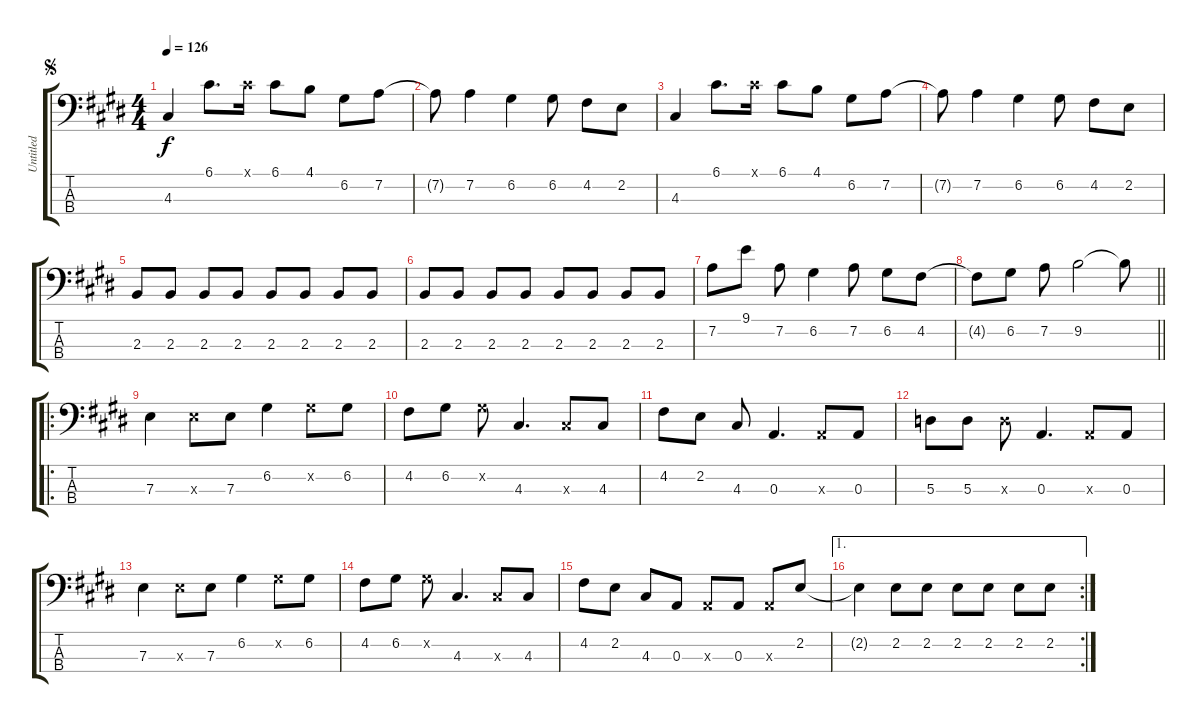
\track ("Untitled" "Untitled") {instrument electricbassfinger}
\staff {score tabs}
\tuning (G2 D2 A1 E1) {hide}
\ts (4 4)
\jump segno
\tempo 126
\clef f4
\ks e
4.3.4{dy f instrument electricbassfinger} 6.1.8{d} 6.1{x}.16 6.1.8 4.1.8 6.2.8 7.2.8 |
\ks c#minor
7.2{t}.8 7.2.4 6.2.4 6.2.8 4.2.8 2.2.8 |
4.3.4 6.1.8{d} 6.1{x}.16 6.1.8 4.1.8 6.2.8 7.2.8 |
7.2{t}.8 7.2.4 6.2.4 6.2.8 4.2.8 2.2.8 |
\ks e
2.3.8 2.3.8 2.3.8 2.3.8 2.3.8 2.3.8 2.3.8 2.3.8 |
\ks c#minor
2.3.8 2.3.8 2.3.8 2.3.8 2.3.8 2.3.8 2.3.8 2.3.8 |
7.2.8 9.1.8 7.2.8 6.2.4 7.2.8 6.2.8 4.2.8 |
\barLineRight lightlight
4.2{t}.8 6.2.8 7.2.8 9.2.2 9.2{t}.8 |
\ro
\ks e
7.3.4 7.3{x}.8 7.3.8 6.2.4 6.2{x}.8 6.2.8 |
\ks c#minor
4.2.8 6.2.8 6.2{x}.8 4.3.4{d} 4.3{x}.8 4.3.8 |
4.2.8 2.2.8 4.3.8 0.3.4{d} 0.3{x}.8 0.3.8 |
5.3.8 5.3.8 5.3{x}.8 0.3.4{d} 0.3{x}.8 0.3.8 |
\ks e
7.3.4 7.3{x}.8 7.3.8 6.2.4 6.2{x}.8 6.2.8 |
\ks c#minor
4.2.8 6.2.8 6.2{x}.8 4.3.4{d} 4.3{x}.8 4.3.8 |
4.2.8 2.2.8 4.3.8 0.3.8 0.3{x}.8 0.3.8 0.3{x}.8 2.2.8 |
\ae 1
\rc 2
2.2{t}.4 2.2.8 2.2.8 2.2.8 2.2.8 2.2.8 2.2.8
